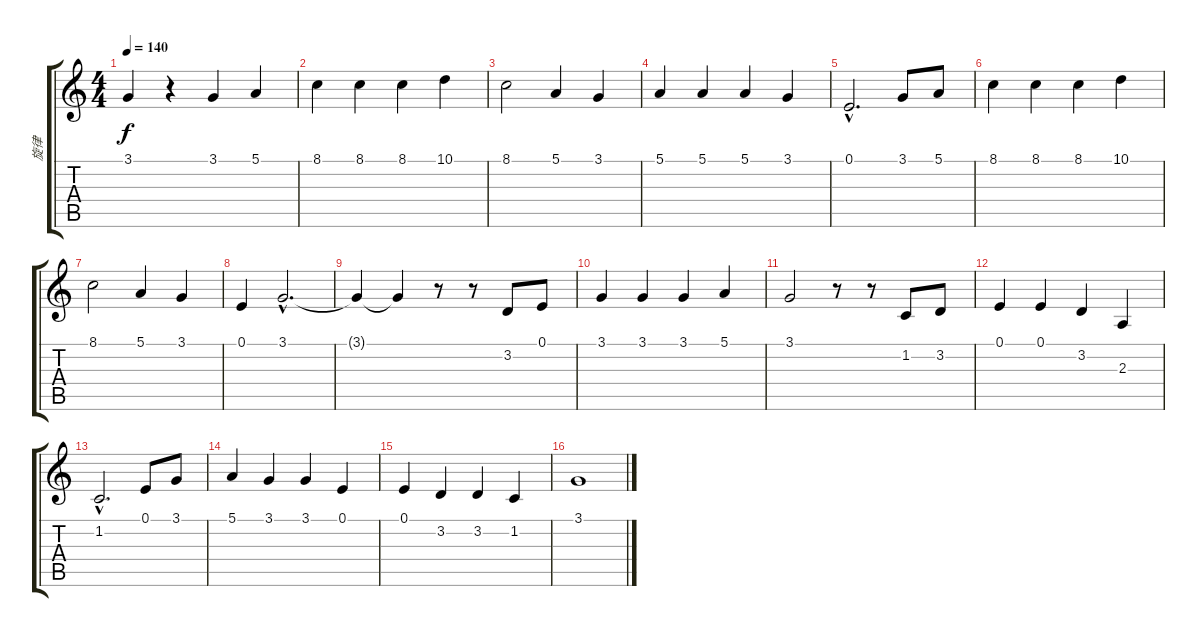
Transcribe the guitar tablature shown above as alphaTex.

\track ("旋律" "旋律") {instrument pad5bowed}
\staff {score tabs}
\tuning (E4 B3 G3 D3 A2 E2) {hide}
\ts (4 4)
\tempo 140
\clef g2
\ks c
3.1{t}.4{dy f} r.4 3.1.4 5.1.4 |
8.1.4 8.1.4 8.1.4 10.1.4 |
8.1.2 5.1.4 3.1.4 |
5.1.4 5.1.4 5.1.4 3.1.4 |
0.1{hac}.2{d} 3.1.8 5.1.8 |
8.1.4 8.1.4 8.1.4 10.1.4 |
8.1.2 5.1.4 3.1.4 |
0.1.4 3.1{hac}.2{d} |
3.1{t}.4 3.1{t}.4 r.8 r.8 3.2.8 0.1.8 |
3.1.4 3.1.4 3.1.4 5.1.4 |
3.1.2 r.8 r.8 1.2.8 3.2.8 |
0.1.4 0.1.4 3.2.4 2.3.4 |
1.2{hac}.2{d} 0.1.8 3.1.8 |
5.1.4 3.1.4 3.1.4 0.1.4 |
0.1.4 3.2.4 3.2.4 1.2.4 |
3.1.1
